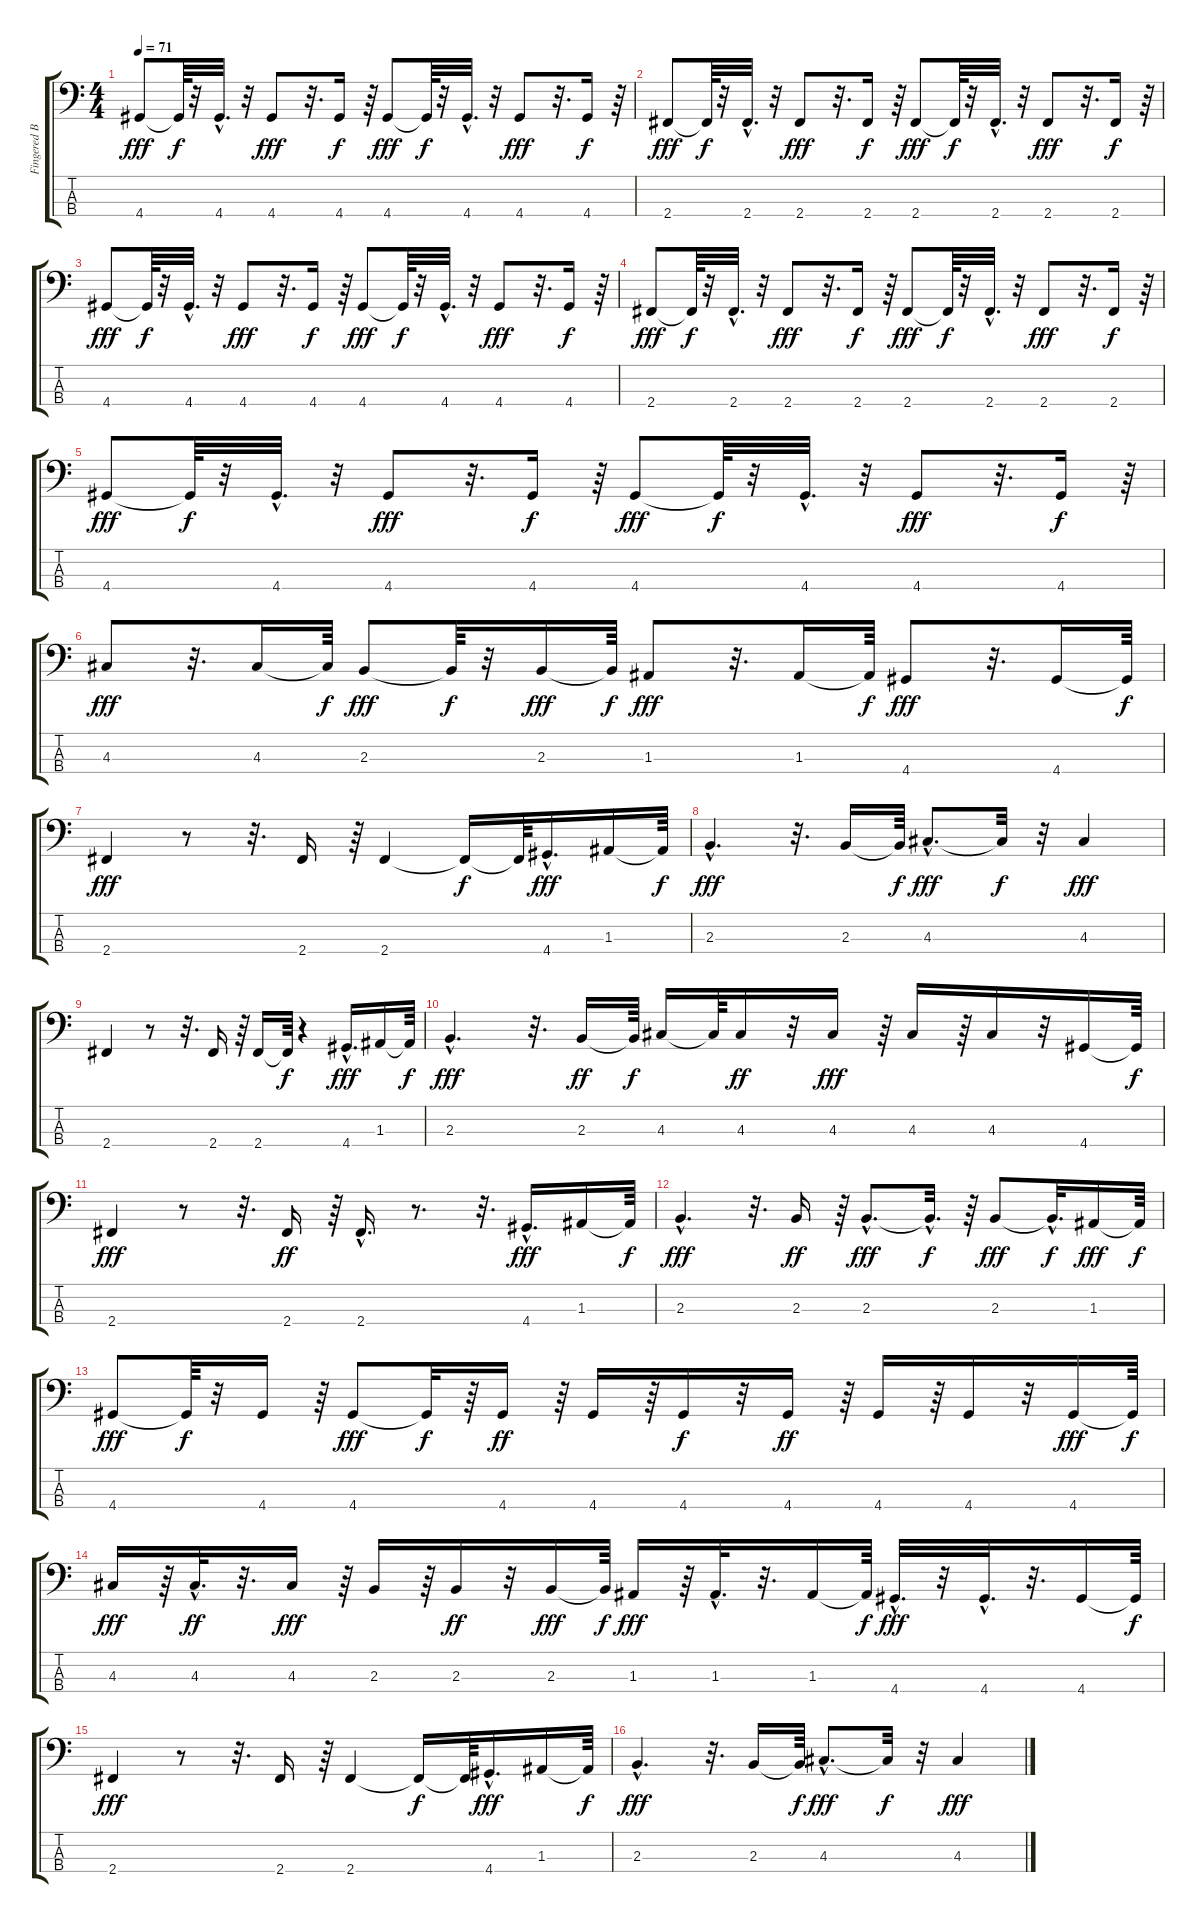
\track ("Fingered Bass       " "Fingered B") {instrument electricbassfinger}
\staff {score tabs}
\tuning (G2 D2 A1 E1) {hide}
\ts (4 4)
\tempo 71
\clef f4
\ks c
4.4.8{dy fff} 4.4{t}.64{dy f} r.32 4.4{hac}.32{d} r.32 4.4.8{dy fff} r.32{d} 4.4.16{dy f} r.64 4.4.8{dy fff} 4.4{t}.64{dy f} r.32 4.4{hac}.32{d} r.32 4.4.8{dy fff} r.32{d} 4.4.16{dy f} r.64 |
2.4.8{dy fff} 2.4{t}.64{dy f} r.32 2.4{hac}.32{d} r.32 2.4.8{dy fff} r.32{d} 2.4.16{dy f} r.64 2.4.8{dy fff} 2.4{t}.64{dy f} r.32 2.4{hac}.32{d} r.32 2.4.8{dy fff} r.32{d} 2.4.16{dy f} r.64 |
4.4.8{dy fff} 4.4{t}.64{dy f} r.32 4.4{hac}.32{d} r.32 4.4.8{dy fff} r.32{d} 4.4.16{dy f} r.64 4.4.8{dy fff} 4.4{t}.64{dy f} r.32 4.4{hac}.32{d} r.32 4.4.8{dy fff} r.32{d} 4.4.16{dy f} r.64 |
2.4.8{dy fff} 2.4{t}.64{dy f} r.32 2.4{hac}.32{d} r.32 2.4.8{dy fff} r.32{d} 2.4.16{dy f} r.64 2.4.8{dy fff} 2.4{t}.64{dy f} r.32 2.4{hac}.32{d} r.32 2.4.8{dy fff} r.32{d} 2.4.16{dy f} r.64 |
4.4.8{dy fff} 4.4{t}.64{dy f} r.32 4.4{hac}.32{d} r.32 4.4.8{dy fff} r.32{d} 4.4.16{dy f} r.64 4.4.8{dy fff} 4.4{t}.64{dy f} r.32 4.4{hac}.32{d} r.32 4.4.8{dy fff} r.32{d} 4.4.16{dy f} r.64 |
4.3.8{dy fff} r.32{d} 4.3.16 4.3{t}.64{dy f} 2.3.8{dy fff} 2.3{t}.64{dy f} r.32 2.3.16{dy fff} 2.3{t}.64{dy f} 1.3.8{dy fff} r.32{d} 1.3.16 1.3{t}.64{dy f} 4.4.8{dy fff} r.32{d} 4.4.16 4.4{t}.64{dy f} |
2.4.4{dy fff} r.8 r.32{d} 2.4.16 r.64 2.4.4 2.4{t}.16{dy f} 2.4{t}.64 4.4{hac}.16{d dy fff} 1.3.16 1.3{t}.64{dy f} |
2.3{hac}.4{d dy fff} r.32{d} 2.3.16 2.3{t}.64{dy f} 4.3{hac}.8{d dy fff} 4.3{t}.32{dy f} r.32 4.3.4{dy fff} |
2.4.4 r.8 r.32{d} 2.4.16 r.64 2.4.16 2.4{t}.64{dy f} r.4 4.4{hac}.16{d dy fff} 1.3.16 1.3{t}.64{dy f} |
2.3{hac}.4{d dy fff} r.32{d} 2.3.16{dy ff} 2.3{t}.64{dy f} 4.3.16 4.3{t}.64 4.3.16{dy ff} r.32 4.3.16{dy fff} r.64 4.3.16 r.64 4.3.16 r.32 4.4.16 4.4{t}.64{dy f} |
2.4.4{dy fff} r.8 r.32{d} 2.4.16{dy ff} r.64 2.4{hac}.16{d} r.8{d} r.32{d} 4.4{hac}.16{d dy fff} 1.3.16 1.3{t}.64{dy f} |
2.3{hac}.4{d dy fff} r.32{d} 2.3.16{dy ff} r.64 2.3{hac}.8{d dy fff} 2.3{hac t}.32{d dy f} r.64 2.3.8{dy fff} 2.3{hac t}.32{d dy f} 1.3.16{dy fff} 1.3{t}.64{dy f} |
4.4.8{dy fff} 4.4{t}.64{dy f} r.32 4.4.16 r.64 4.4.8{dy fff} 4.4{t}.32{dy f} r.64 4.4.16{dy ff} r.64 4.4.16 r.64 4.4.16{dy f} r.32 4.4.16{dy ff} r.64 4.4.16 r.64 4.4.16 r.32 4.4.16{dy fff} 4.4{t}.64{dy f} |
4.3.16{dy fff} r.64 4.3{hac}.32{d dy ff} r.32{d} 4.3.16{dy fff} r.64 2.3.16 r.64 2.3.16{dy ff} r.32 2.3.16{dy fff} 2.3{t}.64{dy f} 1.3.16{dy fff} r.64 1.3{hac}.32{d} r.32{d} 1.3.16 1.3{t}.64{dy f} 4.4{hac}.32{d dy fff} r.32 4.4{hac}.32{d} r.32{d} 4.4.16 4.4{t}.64{dy f} |
2.4.4{dy fff} r.8 r.32{d} 2.4.16 r.64 2.4.4 2.4{t}.16{dy f} 2.4{t}.64 4.4{hac}.16{d dy fff} 1.3.16 1.3{t}.64{dy f} |
2.3{hac}.4{d dy fff} r.32{d} 2.3.16 2.3{t}.64{dy f} 4.3{hac}.8{d dy fff} 4.3{t}.32{dy f} r.32 4.3.4{dy fff}
